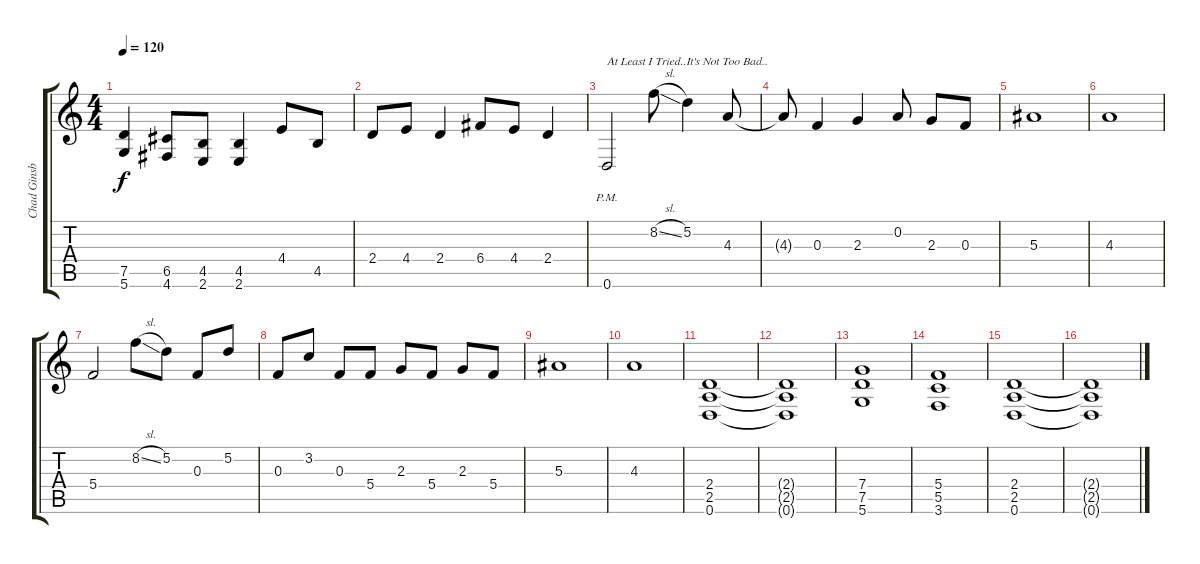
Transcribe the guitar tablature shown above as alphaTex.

\track ("Chad Ginsburg" "Chad Ginsb") {instrument distortionguitar}
\staff {score tabs}
\tuning (D4 A3 F3 C3 G2 D2) {hide}
\ts (4 4)
\tempo 120
\clef g2
\ks c
(7.5 5.6).4{dy f} (6.5 4.6).8 (4.5 2.6).8 (4.5 2.6).4 4.4.8 4.5.8 |
2.4.8 4.4.8 2.4.4 6.4.8 4.4.8 2.4.4 |
0.6{pm}.2{txt "At Least I Tried..It's Not Too Bad.."} 8.2{sl}.8{instrument acousticguitarsteel} 5.2.4 4.3.8 |
4.3{t}.8 0.3.4 2.3.4 0.2.8 2.3.8 0.3.8 |
5.3.1 |
4.3.1 |
5.4.2 8.2{sl}.8 5.2.8 0.3.8 5.2.8 |
0.3.8 3.2.8 0.3.8 5.4.8 2.3.8 5.4.8 2.3.8 5.4.8 |
5.3.1 |
4.3.1 |
(2.4 2.5 0.6).1{instrument distortionguitar} |
(2.4{t} 2.5{t} 0.6{t}).1 |
(7.4 7.5 5.6).1 |
(5.4 5.5 3.6).1 |
(2.4 2.5 0.6).1 |
(2.4{t} 2.5{t} 0.6{t}).1
